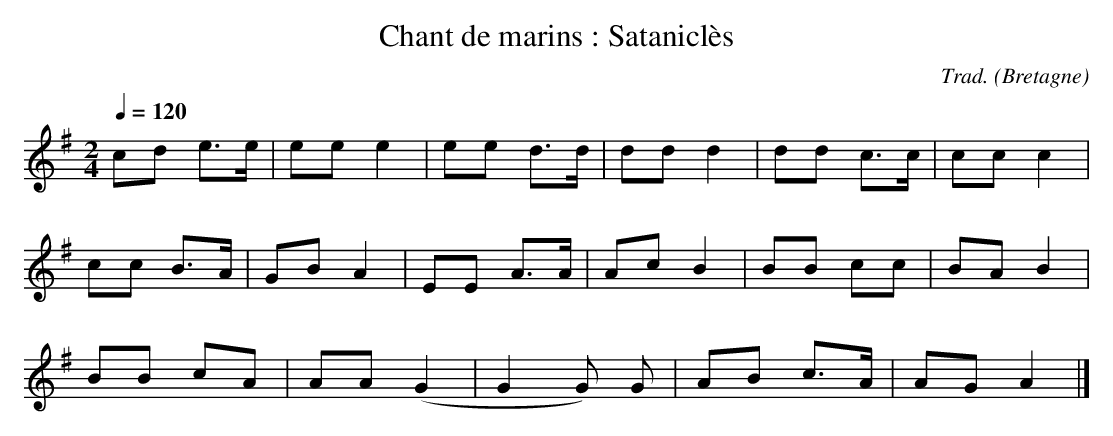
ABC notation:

X:1
T:Chant de marins : Sataniclès
C:Trad.
O:Bretagne
M:2/4
L:1/8
Q:1/4=120
K:G
cd e>e | ee e2 | ee d>d | dd d2 | dd c>c | cc c2 |
cc B>A | GB A2 | EE A>A | Ac B2 | BB cc | BA B2 |
BB cA | AA (G2 | G2 G) G | AB c>A | AG A2 |]
